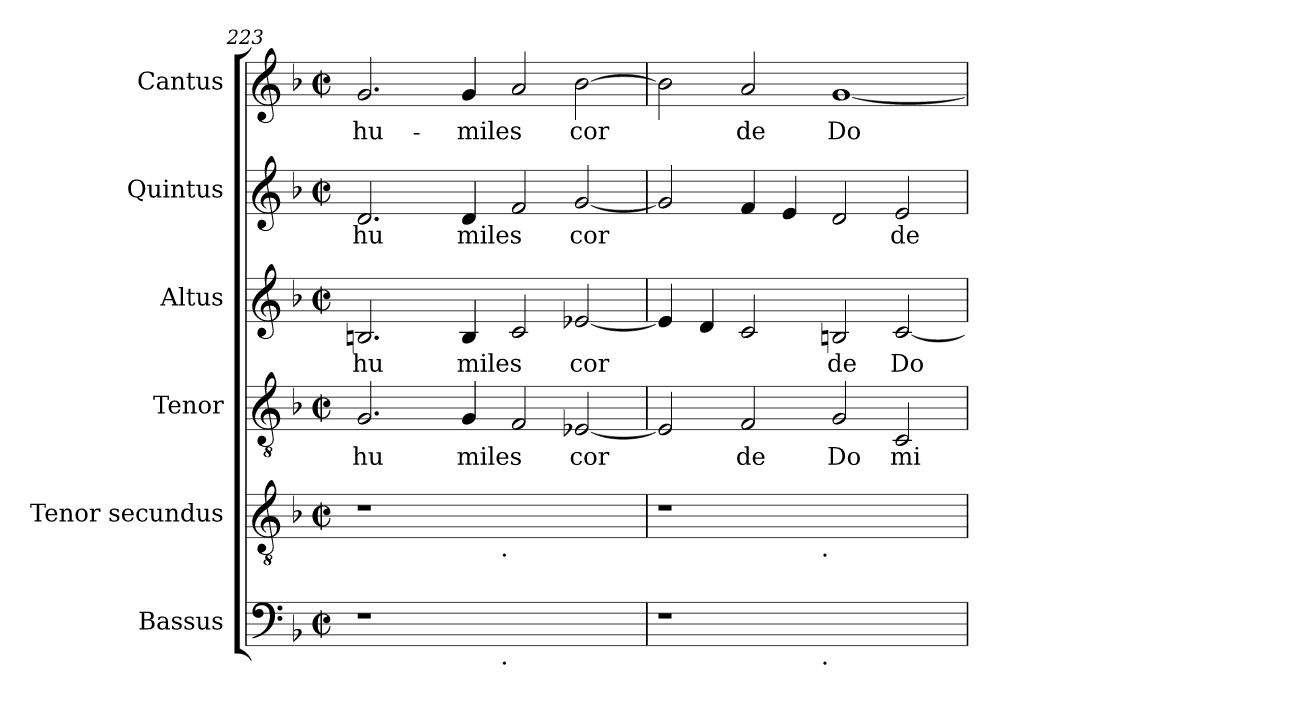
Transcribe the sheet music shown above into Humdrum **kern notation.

**kern	**kern	**kern	**text	**kern	**text	**kern	**text	**kern	**text
*part6	*part5	*part4	*part4	*part3	*part3	*part2	*part2	*part1	*part1
*staff6	*staff5	*staff4	*staff4	*staff3	*staff3	*staff2	*staff2	*staff1	*staff1
*I"Bassus	*I"Tenor  secundus	*I"Tenor	*	*I"Altus	*	*I"Quintus	*	*I"Cantus	*
*I'B	*	*I'T	*	*I'A	*	*I'Q	*	*I'C	*
*clefF4	*clefGv2	*clefGv2	*	*clefG2	*	*clefG2	*	*clefG2	*
*k[b-]	*k[b-]	*k[b-]	*	*k[b-]	*	*k[b-]	*	*k[b-]	*
*F:	*F:	*F:	*	*F:	*	*F:	*	*F:	*
*M2/2	*M2/2	*M2/2	*	*M2/2	*	*M2/2	*	*M2/2	*
*met(c|)	*met(c|)	*met(c|)	*	*met(c|)	*	*met(c|)	*	*met(c|)	*
=223	=223	=223	=223	=223	=223	=223	=223	=223	=223
!	!	!	!LO:LY:b:cj	!	!LO:LY:b:cj	!	!LO:LY:b:cj	!	!LO:LY:b:cj
*^	*^	*	*	*	*	*	*	*	*
1r	2ryy	1r	2ryy	2.G/	hu	2.Bn/	hu	2.d/	hu	2.g/	hu-
.	4...ryy	.	4...ryy	.	.	.	.	.	.	.	.
!	!	!	!	!	!LO:LY:b:cj	!	!LO:LY:b:cj	!	!LO:LY:b:cj	!	!LO:LY:b:cj
.	.	.	.	4G/	miles	4B/	miles	4d/	miles	4g/	-miles
!	!	!	!LO:TX:b:t=.	!	!	!	!	!	!	!	!
!	!LO:TX:b:t=.	!	!	!	!	!	!	!	!	!	!
.	1ryy	.	1ryy	.	.	.	.	.	.	.	.
!	!	!	!	!	!LO:LY:b:cj	!	!LO:LY:b:cj	!	!LO:LY:b:cj	!	!LO:LY:b:cj
1ryy	.	1ryy	.	2F/	.	2c/	.	2f/	.	2a/	.
!	!	!	!	!	!LO:LY:b:cj	!	!LO:LY:b:cj	!	!LO:LY:b:cj	!	!LO:LY:b:cj
.	.	.	.	[<2E-X/	cor	[<2e-X/	cor	[<2g/	cor	[>2b-\	cor-
.	32ryy	.	32ryy	.	.	.	.	.	.	.	.
=224	=224	=224	=224	=224	=224	=224	=224	=224	=224	=224	=224
!	!	!	!	!	!LO:LY:b:cj	!	!LO:LY:b:cj	!	!LO:LY:b:cj	!	!LO:LY:b:cj
1r	2ryy	1r	2ryy	2E-/]	.	4e-/]	.	2g/]	.	2b-\]	--
!	!	!	!	!	!	!	!LO:LY:b:cj	!	!	!	!
.	.	.	.	.	.	4d/	.	.	.	.	.
!	!	!	!	!	!LO:LY:b:cj	!	!LO:LY:b:cj	!	!LO:LY:b:cj	!	!LO:LY:b:cj
.	4...ryy	.	4...ryy	2F/	de	2c/	.	4f/	.	2a/	-de
!	!	!	!	!	!	!	!	!	!LO:LY:b:cj	!	!
.	.	.	.	.	.	.	.	4e/	.	.	.
!	!	!	!LO:TX:b:t=.	!	!	!	!	!	!	!	!
!	!LO:TX:b:t=.	!	!	!	!	!	!	!	!	!	!
.	1ryy	.	1ryy	.	.	.	.	.	.	.	.
!	!	!	!	!	!LO:LY:b:cj	!	!LO:LY:b:cj	!	!LO:LY:b:cj	!	!LO:LY:b:cj
1ryy	.	1ryy	.	2G/	Do	2Bn/	de	2d/	.	[<1g	Do-
!	!	!	!	!	!LO:LY:b:cj	!	!LO:LY:b:cj	!	!LO:LY:b:cj	!	!
.	.	.	.	2C/	mi	[<2c/	Do	2e/	de	.	.
.	32ryy	.	32ryy	.	.	.	.	.	.	.	.
*v	*v	*	*	*	*	*	*	*	*	*	*
*	*v	*v	*	*	*	*	*	*	*	*
=	=	=	=	=	=	=	=	=	=
*-	*-	*-	*-	*-	*-	*-	*-	*-	*-
